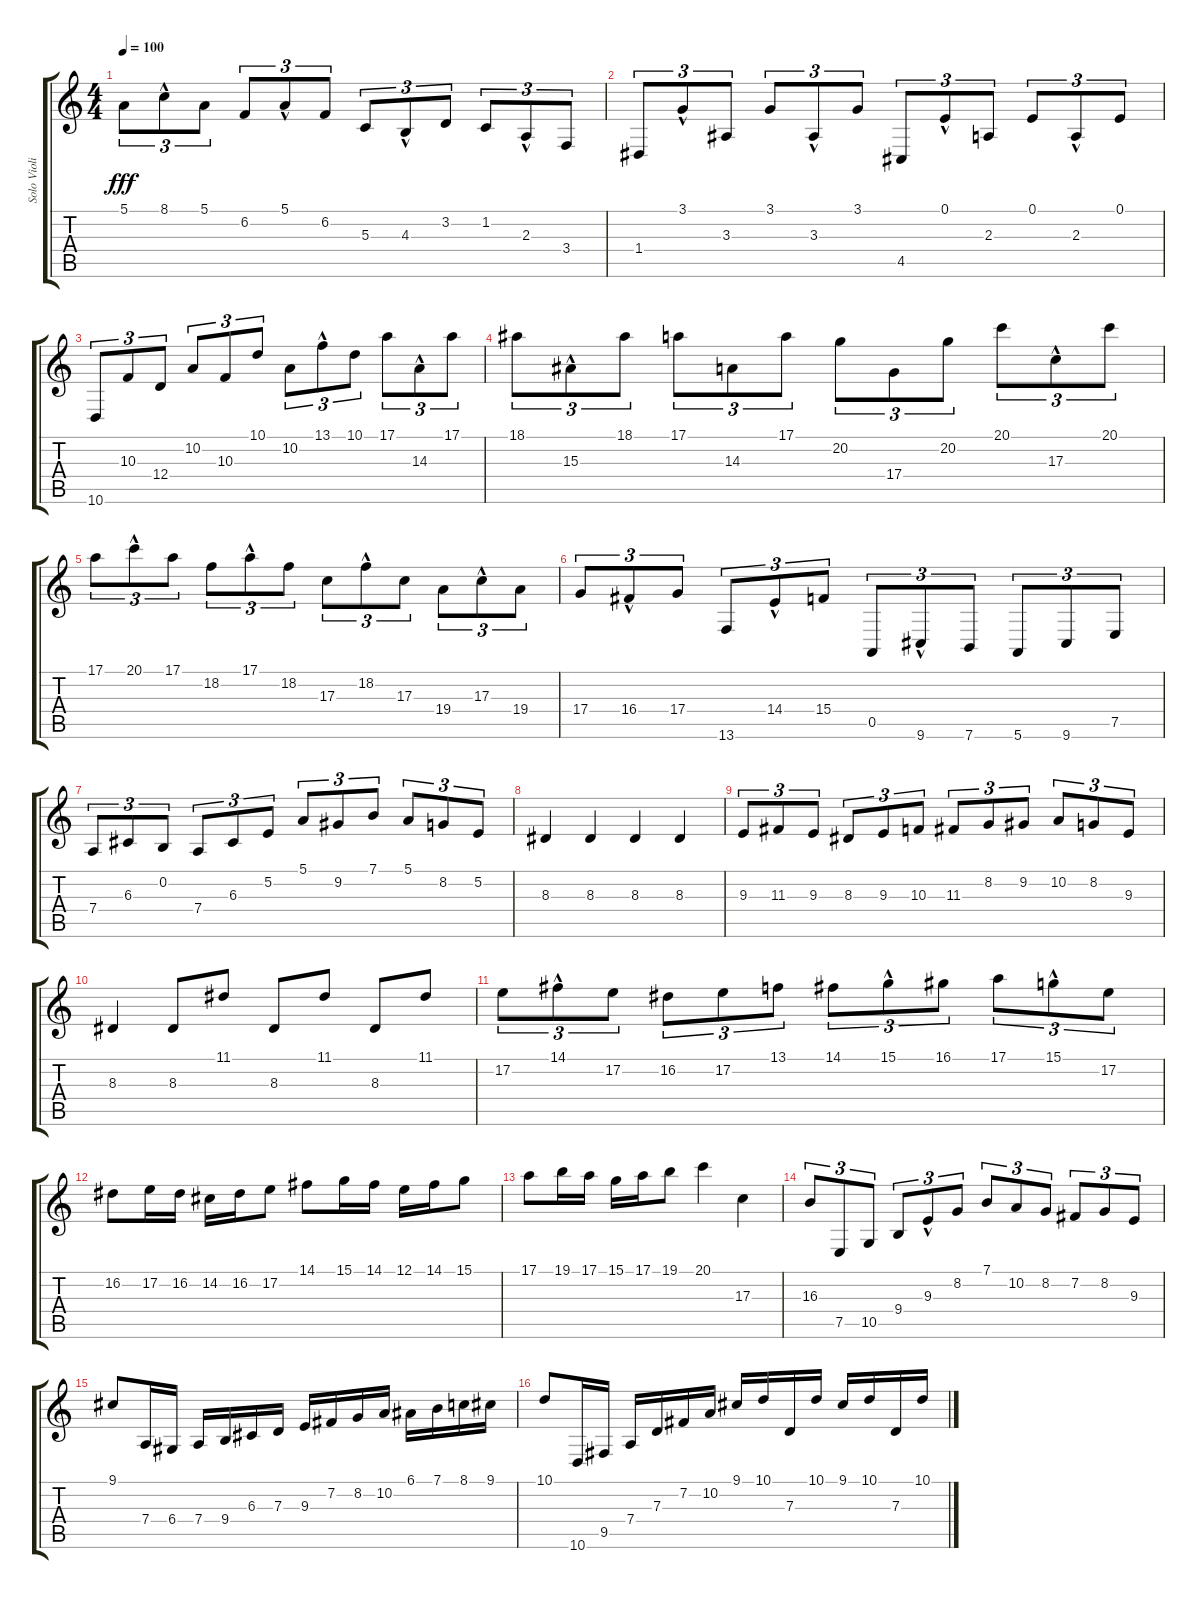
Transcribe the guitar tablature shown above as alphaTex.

\track ("Solo Violin" "Solo Violi") {instrument violin}
\staff {score tabs}
\tuning (E4 B3 G3 D3 A2 E2) {hide}
\ts (4 4)
\tempo 100
\clef g2
\ks c
5.1.8{tu (3 2) dy fff} 8.1{hac}.8{tu (3 2)} 5.1.8{tu (3 2)} 6.2.8{tu (3 2)} 5.1{hac}.8{tu (3 2)} 6.2.8{tu (3 2)} 5.3.8{tu (3 2)} 4.3{hac}.8{tu (3 2)} 3.2.8{tu (3 2)} 1.2.8{tu (3 2)} 2.3{hac}.8{tu (3 2)} 3.4.8{tu (3 2)} |
1.4.8{tu (3 2)} 3.1{hac}.8{tu (3 2)} 3.3.8{tu (3 2)} 3.1.8{tu (3 2)} 3.3{hac}.8{tu (3 2)} 3.1.8{tu (3 2)} 4.5.8{tu (3 2)} 0.1{hac}.8{tu (3 2)} 2.3.8{tu (3 2)} 0.1.8{tu (3 2)} 2.3{hac}.8{tu (3 2)} 0.1.8{tu (3 2)} |
10.6.8{tu (3 2)} 10.3.8{tu (3 2)} 12.4.8{tu (3 2)} 10.2.8{tu (3 2)} 10.3.8{tu (3 2)} 10.1.8{tu (3 2)} 10.2.8{tu (3 2)} 13.1{hac}.8{tu (3 2)} 10.1.8{tu (3 2)} 17.1.8{tu (3 2)} 14.3{hac}.8{tu (3 2)} 17.1.8{tu (3 2)} |
18.1.8{tu (3 2)} 15.3{hac}.8{tu (3 2)} 18.1.8{tu (3 2)} 17.1.8{tu (3 2)} 14.3.8{tu (3 2)} 17.1.8{tu (3 2)} 20.2.8{tu (3 2)} 17.4.8{tu (3 2)} 20.2.8{tu (3 2)} 20.1.8{tu (3 2)} 17.3{hac}.8{tu (3 2)} 20.1.8{tu (3 2)} |
17.1.8{tu (3 2)} 20.1{hac}.8{tu (3 2)} 17.1.8{tu (3 2)} 18.2.8{tu (3 2)} 17.1{hac}.8{tu (3 2)} 18.2.8{tu (3 2)} 17.3.8{tu (3 2)} 18.2{hac}.8{tu (3 2)} 17.3.8{tu (3 2)} 19.4.8{tu (3 2)} 17.3{hac}.8{tu (3 2)} 19.4.8{tu (3 2)} |
17.4.8{tu (3 2)} 16.4{hac}.8{tu (3 2)} 17.4.8{tu (3 2)} 13.6.8{tu (3 2)} 14.4{hac}.8{tu (3 2)} 15.4.8{tu (3 2)} 0.5.8{tu (3 2)} 9.6{hac}.8{tu (3 2)} 7.6.8{tu (3 2)} 5.6.8{tu (3 2)} 9.6.8{tu (3 2)} 7.5.8{tu (3 2)} |
7.4.8{tu (3 2)} 6.3.8{tu (3 2)} 0.2.8{tu (3 2)} 7.4.8{tu (3 2)} 6.3.8{tu (3 2)} 5.2.8{tu (3 2)} 5.1.8{tu (3 2)} 9.2.8{tu (3 2)} 7.1.8{tu (3 2)} 5.1.8{tu (3 2)} 8.2.8{tu (3 2)} 5.2.8{tu (3 2)} |
8.3.4 8.3.4 8.3.4 8.3.4 |
9.3.8{tu (3 2)} 11.3.8{tu (3 2)} 9.3.8{tu (3 2)} 8.3.8{tu (3 2)} 9.3.8{tu (3 2)} 10.3.8{tu (3 2)} 11.3.8{tu (3 2)} 8.2.8{tu (3 2)} 9.2.8{tu (3 2)} 10.2.8{tu (3 2)} 8.2.8{tu (3 2)} 9.3.8{tu (3 2)} |
8.3.4 8.3.8 11.1.8 8.3.8 11.1.8 8.3.8 11.1.8 |
17.2.8{tu (3 2)} 14.1{hac}.8{tu (3 2)} 17.2.8{tu (3 2)} 16.2.8{tu (3 2)} 17.2.8{tu (3 2)} 13.1.8{tu (3 2)} 14.1.8{tu (3 2)} 15.1{hac}.8{tu (3 2)} 16.1.8{tu (3 2)} 17.1.8{tu (3 2)} 15.1{hac}.8{tu (3 2)} 17.2.8{tu (3 2)} |
16.2.8 17.2.16 16.2.16 14.2.16 16.2.16 17.2.8 14.1.8 15.1.16 14.1.16 12.1.16 14.1.16 15.1.8 |
17.1.8 19.1.16 17.1.16 15.1.16 17.1.16 19.1.8 20.1.4 17.3.4 |
16.3.8{tu (3 2)} 7.5.8{tu (3 2)} 10.5.8{tu (3 2)} 9.4.8{tu (3 2)} 9.3{hac}.8{tu (3 2)} 8.2.8{tu (3 2)} 7.1.8{tu (3 2)} 10.2.8{tu (3 2)} 8.2.8{tu (3 2)} 7.2.8{tu (3 2)} 8.2.8{tu (3 2)} 9.3.8{tu (3 2)} |
9.1.8 7.4.16 6.4.16 7.4.16 9.4.16 6.3.16 7.3.16 9.3.16 7.2.16 8.2.16 10.2.16 6.1.16 7.1.16 8.1.16 9.1.16 |
10.1.8 10.6.16 9.5.16 7.4.16 7.3.16 7.2.16 10.2.16 9.1.16 10.1.16 7.3.16 10.1.16 9.1.16 10.1.16 7.3.16 10.1.16
